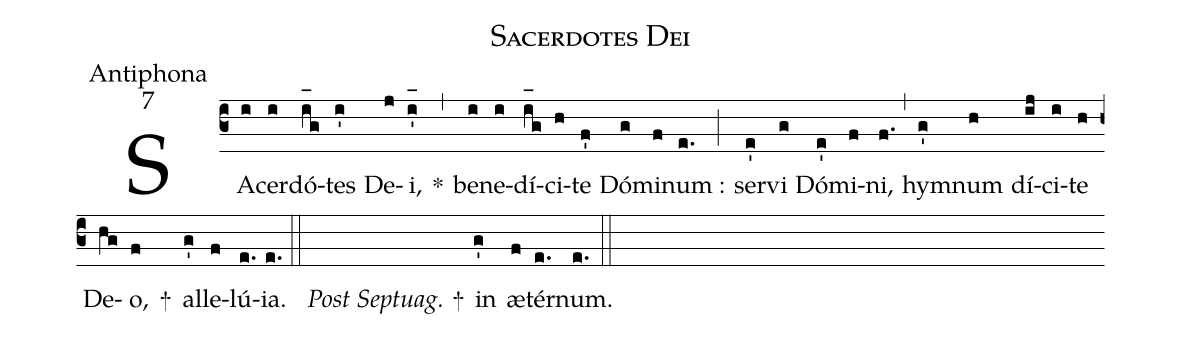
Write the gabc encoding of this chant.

name:Sacerdotes Dei;
office-part:Antiphona;
mode:7;
%%
(c3) SA(i)cer(i)dó(i_[oh:h]g)tes(i') De(j)i,(i'_[oh:h]) *(,) be(i)ne(i)dí(i_[oh:h]g)ci(h)te(f') Dó(g)mi(f)num :(e.) (;) ser(e')vi(g) Dó(e')mi(f)ni,(f.) (,) hy(g')mnum(h) dí(ij)ci(i)te(h) De(hg)o,(f) +() al(g')le(f)lú(e.){ia}.(e.) (::) ()<i>Post Septuag.</i> +() in(g') æ(f)tér(e.)num.(e.) (::)
%<eu>E(i) u(i) o(j) u(i) a(h) e.</eu>(gh..) (::)
